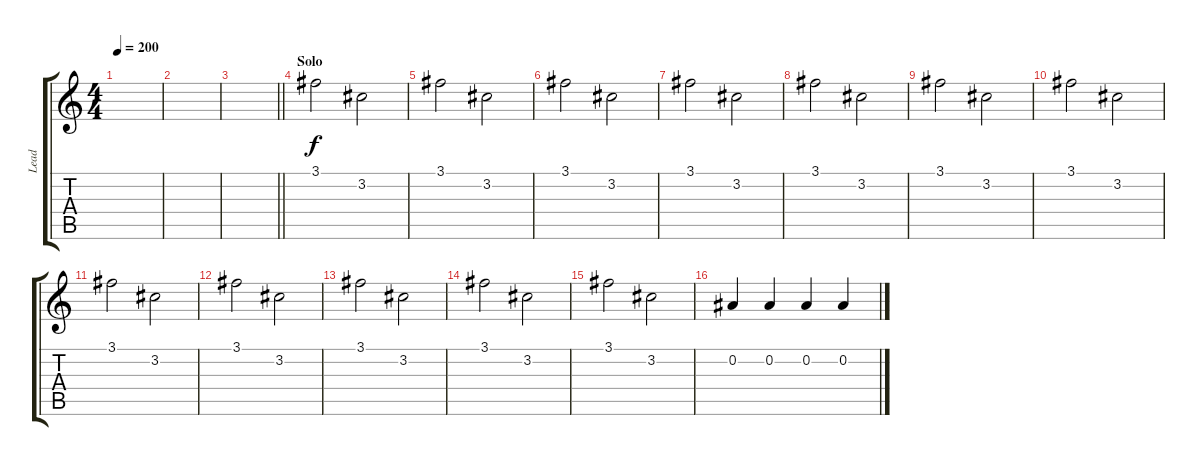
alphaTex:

\track ("Lead" "Lead") {instrument distortionguitar}
\staff {score tabs}
\tuning (Eb4 Bb3 Gb3 Db3 Ab2 Eb2) {hide}
\ts (4 4)
\tempo 200
\clef g2
\ks c
|
|
\barLineRight lightlight
|
\section ("" "Solo")
3.1.2{volume 9} 3.2.2 |
3.1.2 3.2.2 |
3.1.2 3.2.2 |
3.1.2 3.2.2 |
3.1.2 3.2.2 |
3.1.2 3.2.2 |
3.1.2 3.2.2 |
3.1.2 3.2.2 |
3.1.2 3.2.2 |
3.1.2 3.2.2 |
3.1.2 3.2.2 |
3.1.2 3.2.2 |
0.2.4 0.2.4 0.2.4 0.2.4
